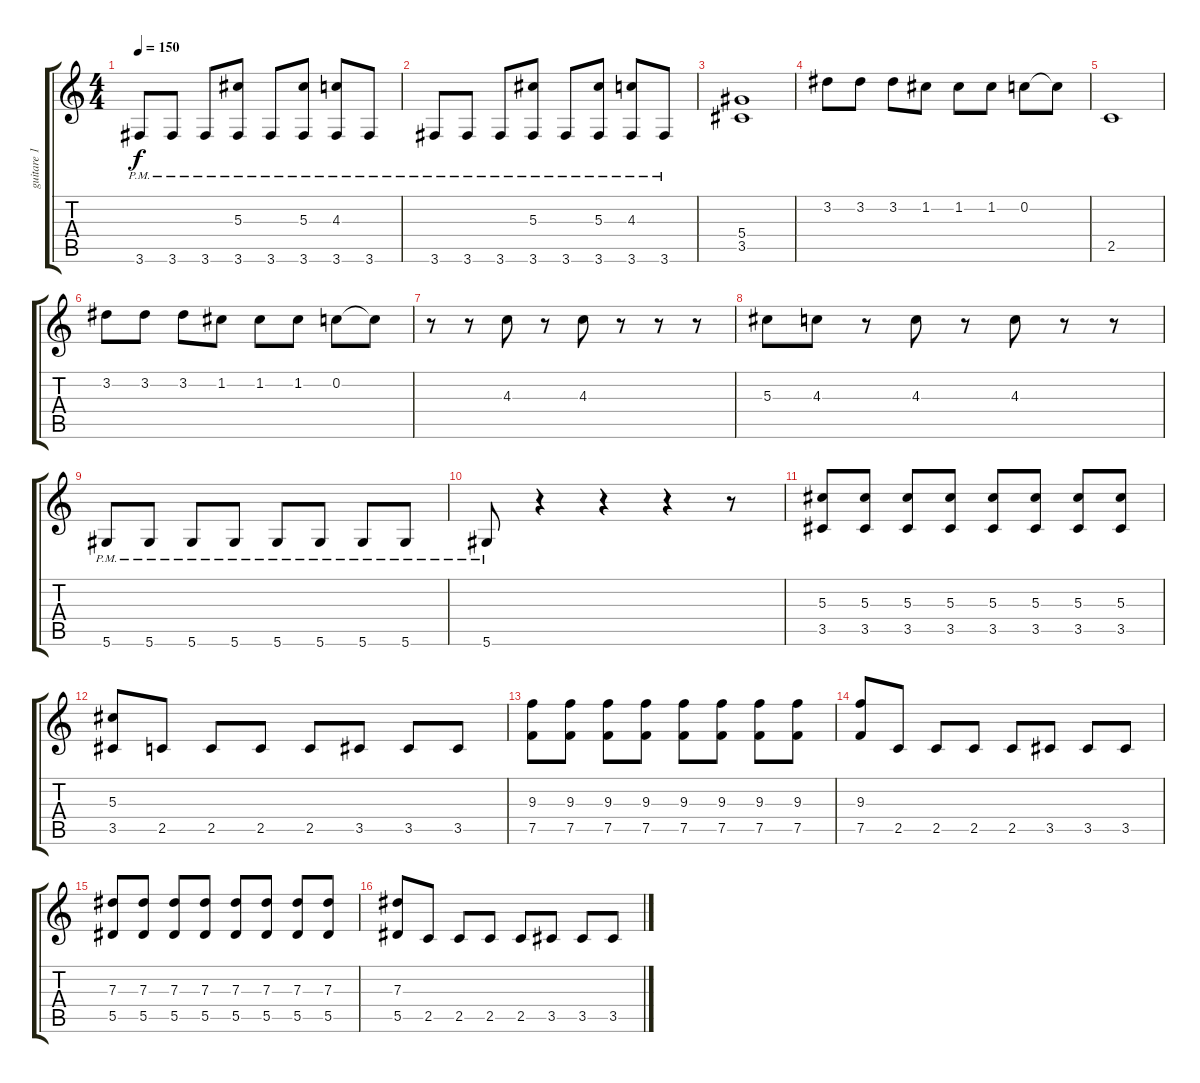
\track ("guitare 1" "guitare 1") {instrument overdrivenguitar}
\staff {score tabs}
\tuning (F4 C4 Ab3 Eb3 Bb2 Eb2) {hide}
\ts (4 4)
\tempo 150
\clef g2
\ks c
3.6{pm}.8{dy f} 3.6{pm}.8 3.6{pm}.8 (5.3{pm} 3.6{pm}).8 3.6{pm}.8 (5.3{pm} 3.6{pm}).8 (4.3{pm} 3.6{pm}).8 3.6{pm}.8 |
3.6{pm}.8 3.6{pm}.8 3.6{pm}.8 (5.3{pm} 3.6{pm}).8 3.6{pm}.8 (5.3{pm} 3.6{pm}).8 (4.3{pm} 3.6{pm}).8 3.6{pm}.8 |
(5.4 3.5).1 |
3.2.8 3.2.8 3.2.8 1.2.8 1.2.8 1.2.8 0.2.8 0.2{t}.8 |
2.5.1 |
3.2.8 3.2.8 3.2.8 1.2.8 1.2.8 1.2.8 0.2.8 0.2{t}.8 |
r.8 r.8 4.3.8 r.8 4.3.8 r.8 r.8 r.8 |
5.3.8 4.3.8 r.8 4.3.8 r.8 4.3.8 r.8 r.8 |
5.6{pm}.8 5.6{pm}.8 5.6{pm}.8 5.6{pm}.8 5.6{pm}.8 5.6{pm}.8 5.6{pm}.8 5.6{pm}.8 |
5.6{pm}.8 r.4 r.4 r.4 r.8 |
(5.3 3.5).8 (5.3 3.5).8 (5.3 3.5).8 (5.3 3.5).8 (5.3 3.5).8 (5.3 3.5).8 (5.3 3.5).8 (5.3 3.5).8 |
(5.3 3.5).8 2.5.8 2.5.8 2.5.8 2.5.8 3.5.8 3.5.8 3.5.8 |
(9.3 7.5).8 (9.3 7.5).8 (9.3 7.5).8 (9.3 7.5).8 (9.3 7.5).8 (9.3 7.5).8 (9.3 7.5).8 (9.3 7.5).8 |
(9.3 7.5).8 2.5.8 2.5.8 2.5.8 2.5.8 3.5.8 3.5.8 3.5.8 |
(7.3 5.5).8 (7.3 5.5).8 (7.3 5.5).8 (7.3 5.5).8 (7.3 5.5).8 (7.3 5.5).8 (7.3 5.5).8 (7.3 5.5).8 |
(7.3 5.5).8 2.5.8 2.5.8 2.5.8 2.5.8 3.5.8 3.5.8 3.5.8
